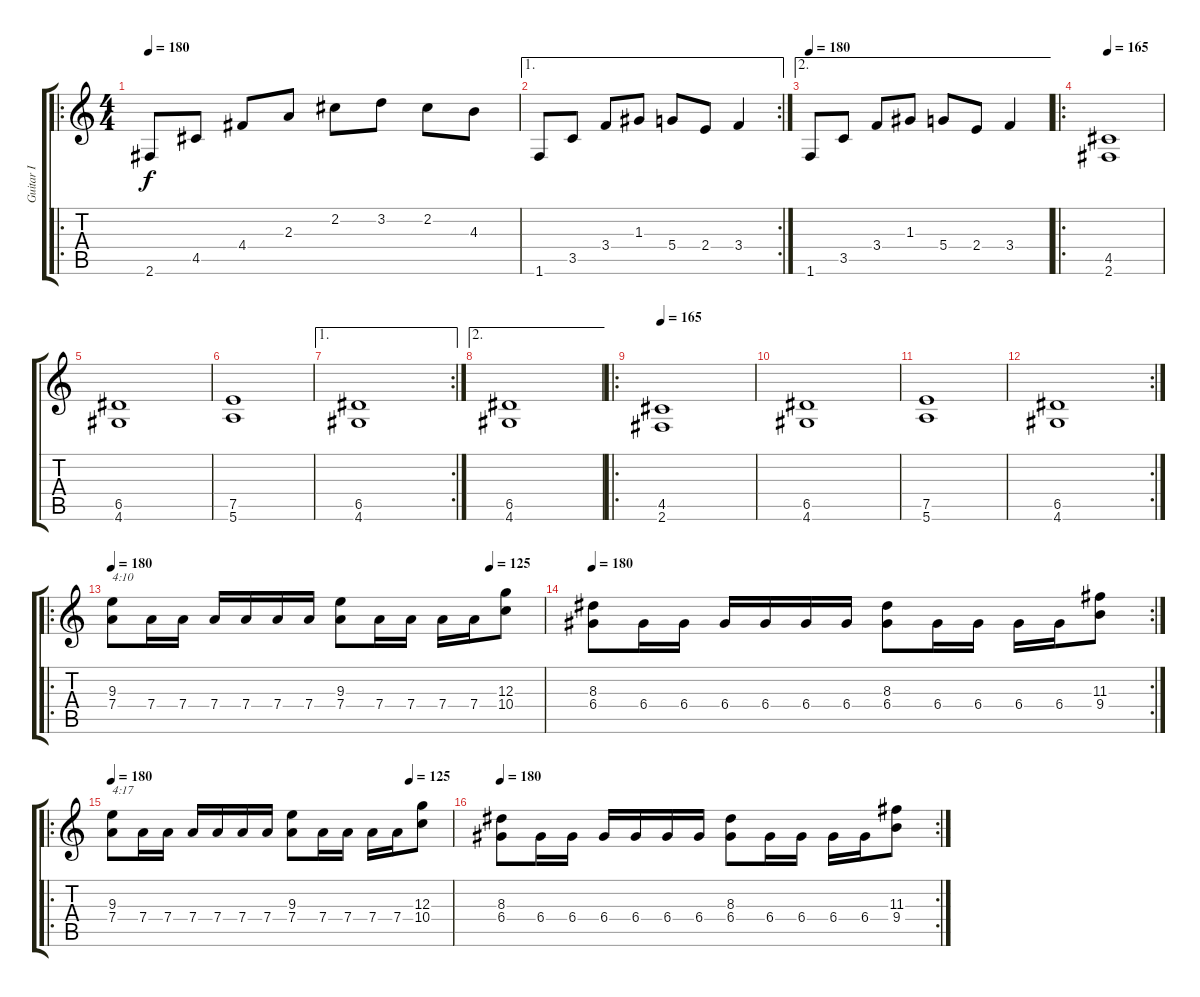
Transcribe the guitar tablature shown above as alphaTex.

\track ("Guitar I" "Guitar I") {instrument distortionguitar}
\staff {score tabs}
\tuning (E4 B3 G3 D3 A2 E2) {hide}
\ro
\ts (4 4)
\tempo 180
\clef g2
\ks c
2.6.8{dy f} 4.5.8 4.4.8 2.3.8 2.2.8 3.2.8 2.2.8 4.3.8 |
\ae 1
\rc 2
1.6.8 3.5.8 3.4.8 1.3.8 5.4.8 2.4.8 3.4.4 |
\ae 2
\tempo 180
1.6.8 3.5.8 3.4.8 1.3.8 5.4.8 2.4.8 3.4.4 |
\ro
\tempo 165
(4.5 2.6).1 |
(6.5 4.6).1 |
(7.5 5.6).1 |
\ae 1
\rc 2
(6.5 4.6).1 |
\ae 2
(6.5 4.6).1 |
\ro
\tempo 165
(4.5 2.6).1 |
(6.5 4.6).1 |
(7.5 5.6).1 |
\rc 2
(6.5 4.6).1 |
\ro
\tempo 180
\tempo (125 0.875)
(9.3 7.4).8{txt "4:10"} 7.4.16 7.4.16 7.4.16 7.4.16 7.4.16 7.4.16 (9.3 7.4).8 7.4.16 7.4.16 7.4.16 7.4.16 (12.3 10.4).8 |
\rc 2
\tempo 180
(8.3 6.4).8 6.4.16 6.4.16 6.4.16 6.4.16 6.4.16 6.4.16 (8.3 6.4).8 6.4.16 6.4.16 6.4.16 6.4.16 (11.3 9.4).8 |
\ro
\tempo 180
\tempo (125 0.875)
(9.3 7.4).8{txt "4:17"} 7.4.16 7.4.16 7.4.16 7.4.16 7.4.16 7.4.16 (9.3 7.4).8 7.4.16 7.4.16 7.4.16 7.4.16 (12.3 10.4).8 |
\rc 2
\tempo 180
(8.3 6.4).8 6.4.16 6.4.16 6.4.16 6.4.16 6.4.16 6.4.16 (8.3 6.4).8 6.4.16 6.4.16 6.4.16 6.4.16 (11.3 9.4).8
